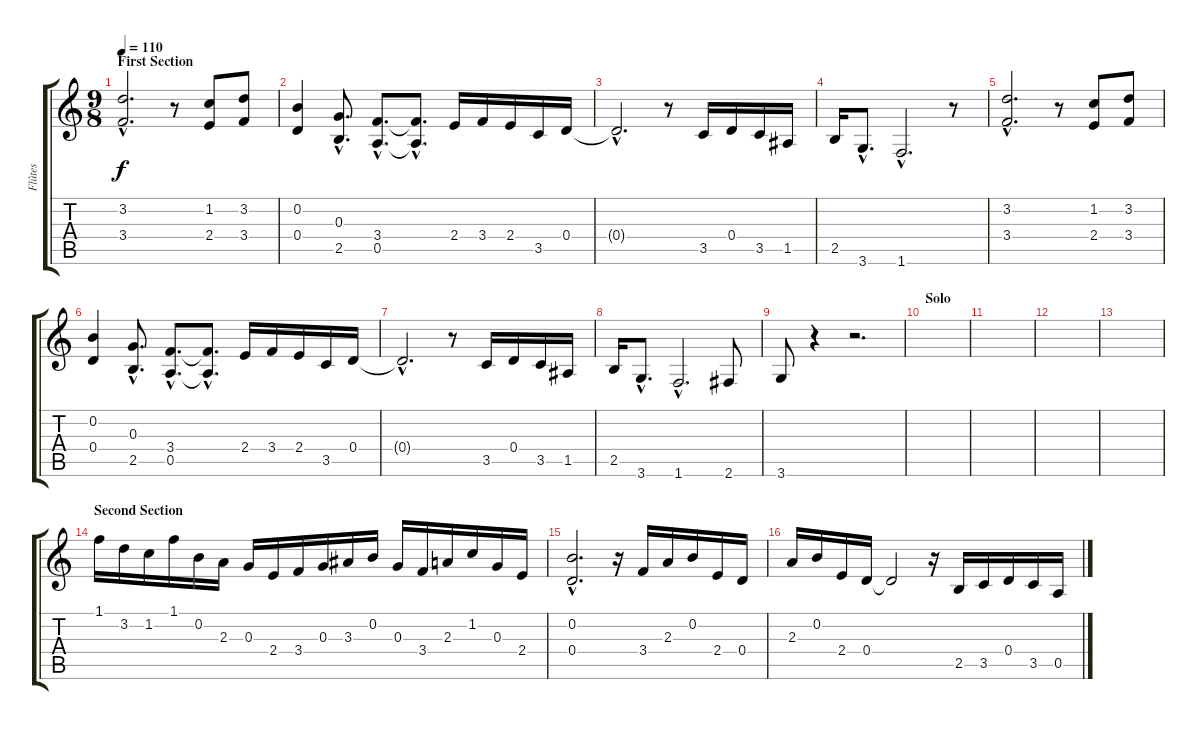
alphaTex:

\track ("Flûtes" "Flûtes") {instrument acousticguitarsteel}
\staff {score tabs}
\tuning (E4 B3 G3 D3 A2 E2) {hide}
\ts (9 8)
\section ("" "First Section")
\tempo 110
\clef g2
\ks c
(3.2{hac} 3.4{hac}).2{d dy f instrument acousticguitarsteel} r.8 (1.2 2.4).8 (3.2 3.4).8 |
(0.2 0.4).4 (0.3{hac} 2.5{hac}).8{d} (3.4{hac} 0.5{hac}).8{d} (3.4{hac t} 0.5{hac t}).8{d} 2.4.16 3.4.16 2.4.16 3.5.16 0.4.16 |
0.4{hac t}.2{d} r.8 3.5.16 0.4.16 3.5.16 1.5.16 |
2.5.16 3.6{hac}.8{d} 1.6{hac}.2{d} r.8 |
(3.2{hac} 3.4{hac}).2{d} r.8 (1.2 2.4).8 (3.2 3.4).8 |
(0.2 0.4).4 (0.3{hac} 2.5{hac}).8{d} (3.4{hac} 0.5{hac}).8{d} (3.4{hac t} 0.5{hac t}).8{d} 2.4.16 3.4.16 2.4.16 3.5.16 0.4.16 |
0.4{hac t}.2{d} r.8 3.5.16 0.4.16 3.5.16 1.5.16 |
2.5.16 3.6{hac}.8{d} 1.6{hac}.2{d} 2.6.8 |
3.6.8 r.4 r.2{d} |
\section ("" "Solo")
|
|
|
|
\section ("" "Second Section")
1.1.16 3.2.16 1.2.16 1.1.16 0.2.16 2.3.16 0.3.16 2.4.16 3.4.16 0.3.16 3.3.16 0.2.16 0.3.16 3.4.16 2.3.16 1.2.16 0.3.16 2.4.16 |
(0.2{hac} 0.4{hac}).2{d} r.16 3.4.16 2.3.16 0.2.16 2.4.16 0.4.16 |
2.3.16 0.2.16 2.4.16 0.4.16 0.4{t}.2 r.16 2.5.16 3.5.16 0.4.16 3.5.16 0.5.16
